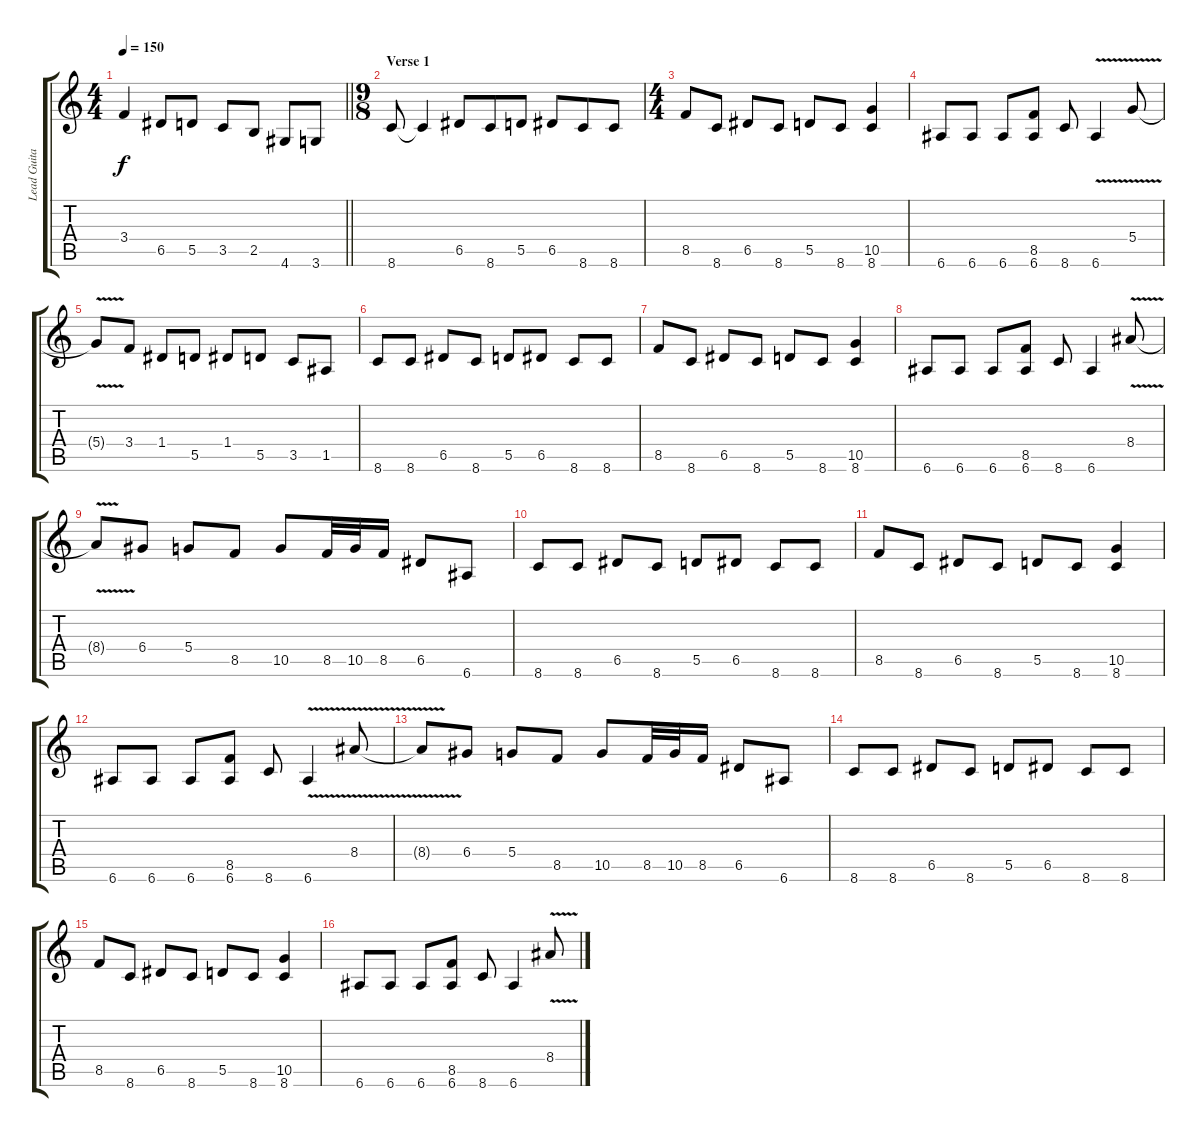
\track ("Lead Guitar " "Lead Guita") {instrument distortionguitar}
\staff {score tabs}
\tuning (E4 B3 G3 D3 A2 E2) {hide}
\ts (4 4)
\tempo 150
\clef g2
\barLineRight lightlight
\ks c
3.4.4{dy f} 6.5.8 5.5.8 3.5.8 2.5.8 4.6.8 3.6.8 |
\ts (9 8)
\section ("" "Verse 1")
8.6.8 8.6{t}.4 6.5.8 8.6.8 5.5.8 6.5.8 8.6.8 8.6.8 |
\ts (4 4)
8.5.8 8.6.8 6.5.8 8.6.8 5.5.8 8.6.8 (10.5 8.6).4 |
6.6.8 6.6.8 6.6.8 (8.5 6.6).8 8.6.8 6.6{v}.4 5.4{v}.8 |
5.4{t}.8 3.4.8 1.4.8 5.5.8 1.4.8 5.5.8 3.5.8 1.5.8 |
8.6.8 8.6.8 6.5.8 8.6.8 5.5.8 6.5.8 8.6.8 8.6.8 |
8.5.8 8.6.8 6.5.8 8.6.8 5.5.8 8.6.8 (10.5 8.6).4 |
6.6.8 6.6.8 6.6.8 (8.5 6.6).8 8.6.8 6.6.4 8.4{v}.8 |
8.4{t}.8 6.4.8 5.4.8 8.5.8 10.5.8 8.5.32 10.5.32 8.5.16 6.5.8 6.6.8 |
8.6.8 8.6.8 6.5.8 8.6.8 5.5.8 6.5.8 8.6.8 8.6.8 |
8.5.8 8.6.8 6.5.8 8.6.8 5.5.8 8.6.8 (10.5 8.6).4 |
6.6.8 6.6.8 6.6.8 (8.5 6.6).8 8.6.8 6.6{v}.4 8.4{v}.8 |
8.4{t}.8 6.4.8 5.4.8 8.5.8 10.5.8 8.5.32 10.5.32 8.5.16 6.5.8 6.6.8 |
8.6.8 8.6.8 6.5.8 8.6.8 5.5.8 6.5.8 8.6.8 8.6.8 |
8.5.8 8.6.8 6.5.8 8.6.8 5.5.8 8.6.8 (10.5 8.6).4 |
6.6.8 6.6.8 6.6.8 (8.5 6.6).8 8.6.8 6.6.4 8.4{v}.8
